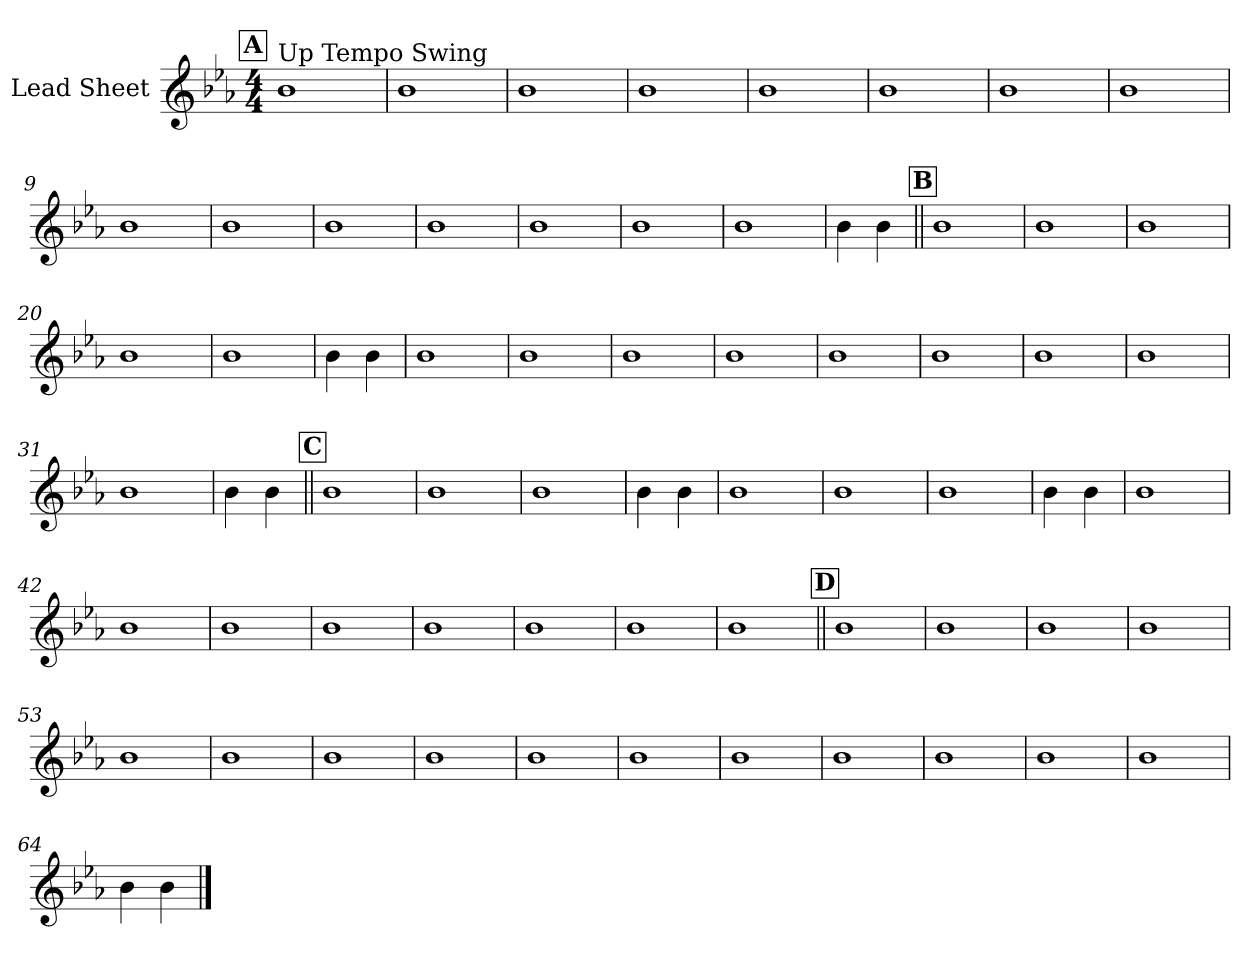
**kern
*part1
*staff1
*I"Lead Sheet
*clefG2
*k[b-e-a-]
*E-:
*M4/4
!!LO:REH:place=s1:a:fs=14:t=A
=1
!LO:TX:a:t=Up Tempo Swing
1b-
=2
1b-
=3
1b-
=4
1b-
=5
1b-
=6
1b-
=7
1b-
=8
1b-
!!LO:LB:g=z
=9
1b-
=10
1b-
=11
1b-
=12
1b-
=13
1b-
=14
1b-
=15
1b-
=16
4b-\
4b-\
!!LO:LB:g=z
!!LO:REH:place=s1:a:fs=14:t=B
=17||
1b-
=18
1b-
=19
1b-
=20
1b-
=21
1b-
=22
4b-\
4b-\
=23
1b-
=24
1b-
!!LO:LB:g=z
=25
1b-
=26
1b-
=27
1b-
=28
1b-
=29
1b-
=30
1b-
=31
1b-
=32
4b-\
4b-\
!!LO:LB:g=z
!!LO:REH:place=s1:a:fs=14:t=C
=33||
1b-
=34
1b-
=35
1b-
=36
4b-\
4b-\
=37
1b-
=38
1b-
=39
1b-
=40
4b-\
4b-\
!!LO:LB:g=z
=41
1b-
=42
1b-
=43
1b-
=44
1b-
=45
1b-
=46
1b-
=47
1b-
=48
1b-
!!LO:LB:g=z
!!LO:REH:place=s1:a:fs=14:t=D
=49||
1b-
=50
1b-
=51
1b-
=52
1b-
=53
1b-
=54
1b-
=55
1b-
=56
1b-
!!LO:LB:g=z
=57
1b-
=58
1b-
=59
1b-
=60
1b-
=61
1b-
=62
1b-
=63
1b-
=64
4b-\
4b-\
==
*-
